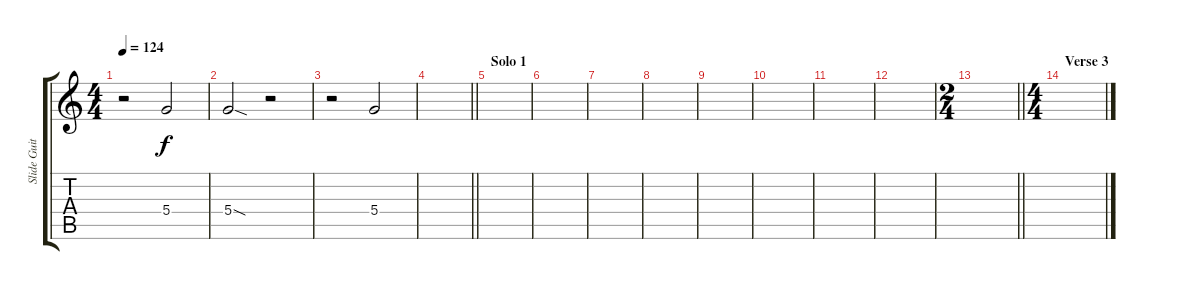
\track ("Slide Guitar" "Slide Guit") {instrument acousticguitarsteel}
\staff {score tabs}
\tuning (E4 B3 G3 D3 A2 E2) {hide}
\ts (4 4)
\tempo 124
\clef g2
\ks c
r.2{dy f} 5.4.2 |
5.4{sod}.2 r.2 |
r.2 5.4.2 |
\barLineRight lightlight
|
\section ("" "Solo 1")
|
|
|
|
|
|
|
|
\ts (2 4)
\barLineRight lightlight
|
\ts (4 4)
\section ("" "Verse 3")
